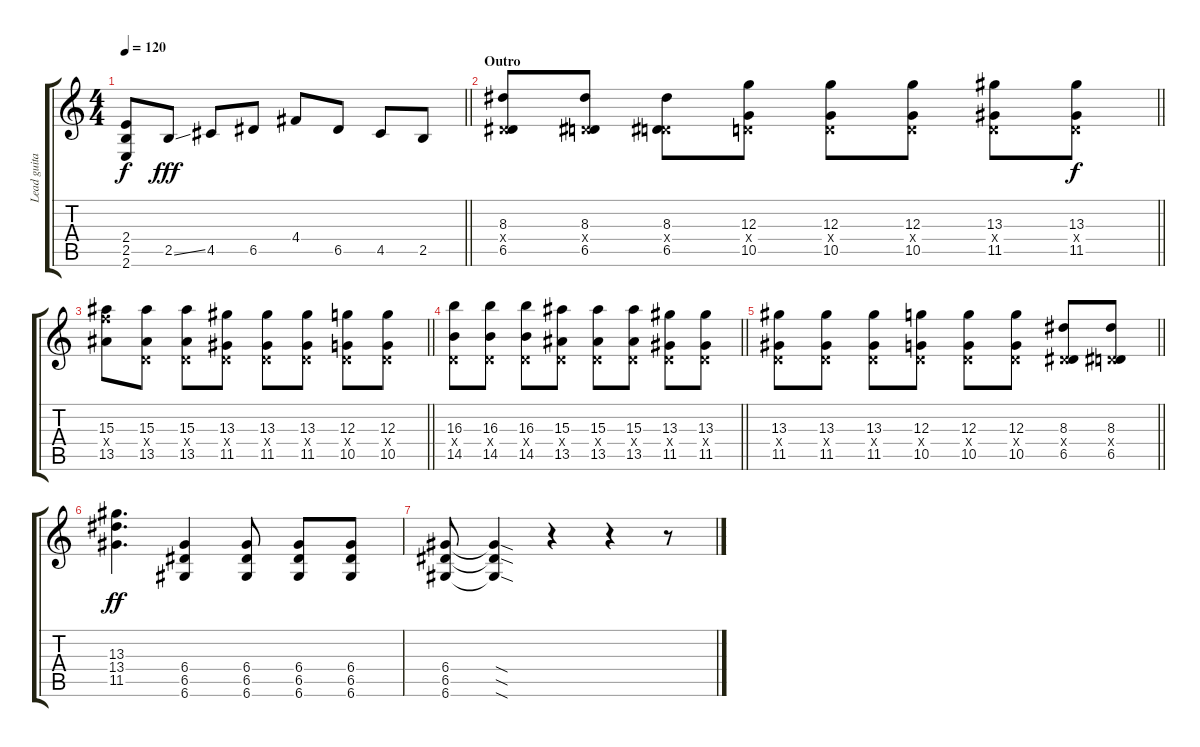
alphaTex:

\track ("Lead guitar (Arnaud)" "Lead guita") {instrument overdrivenguitar bank 29}
\staff {score tabs}
\tuning (E4 B3 G3 D3 A2 D2) {hide}
\ts (4 4)
\tempo 120
\clef g2
\barLineRight lightlight
\ks c
(2.4{t} 2.5{t} 2.6{t}).8{dy f} 2.5{ss}.8{dy fff} 4.5.8 6.5.8 4.4.8 6.5.8 4.5.8 2.5.8 |
\section ("" "Outro")
\barLineRight lightlight
(8.3 0.4{x} 6.5).8 (8.3 0.4{x} 6.5).8 (8.3 0.4{x} 6.5).8 (12.3 0.4{x} 10.5).8 (12.3 0.4{x} 10.5).8 (12.3 0.4{x} 10.5).8 (13.3 0.4{x} 11.5).8 (13.3 0.4{x} 11.5).8{dy f} |
\barLineRight lightlight
(15.3 15.4{x} 13.5).8 (15.3 0.4{x} 13.5).8 (15.3 0.4{x} 13.5).8 (13.3 0.4{x} 11.5).8 (13.3 0.4{x} 11.5).8 (13.3 0.4{x} 11.5).8 (12.3 0.4{x} 10.5).8 (12.3 0.4{x} 10.5).8 |
\barLineRight lightlight
(16.3 0.4{x} 14.5).8 (16.3 0.4{x} 14.5).8 (16.3 0.4{x} 14.5).8 (15.3 0.4{x} 13.5).8 (15.3 0.4{x} 13.5).8 (15.3 0.4{x} 13.5).8 (13.3 0.4{x} 11.5).8 (13.3 0.4{x} 11.5).8 |
\barLineRight lightlight
(13.3 0.4{x} 11.5).8 (13.3 0.4{x} 11.5).8 (13.3 0.4{x} 11.5).8 (12.3 0.4{x} 10.5).8 (12.3 0.4{x} 10.5).8 (12.3 0.4{x} 10.5).8 (8.3 0.4{x} 6.5).8 (8.3 0.4{x} 6.5).8 |
(13.3 13.4 11.5).4{d dy ff} (6.4 6.5 6.6).4 (6.4 6.5 6.6).8 (6.4 6.5 6.6).8 (6.4 6.5 6.6).8 |
(6.4 6.5 6.6).8 (6.4{sod t} 6.5{sod t} 6.6{sod t}).4 r.4 r.4 r.8
